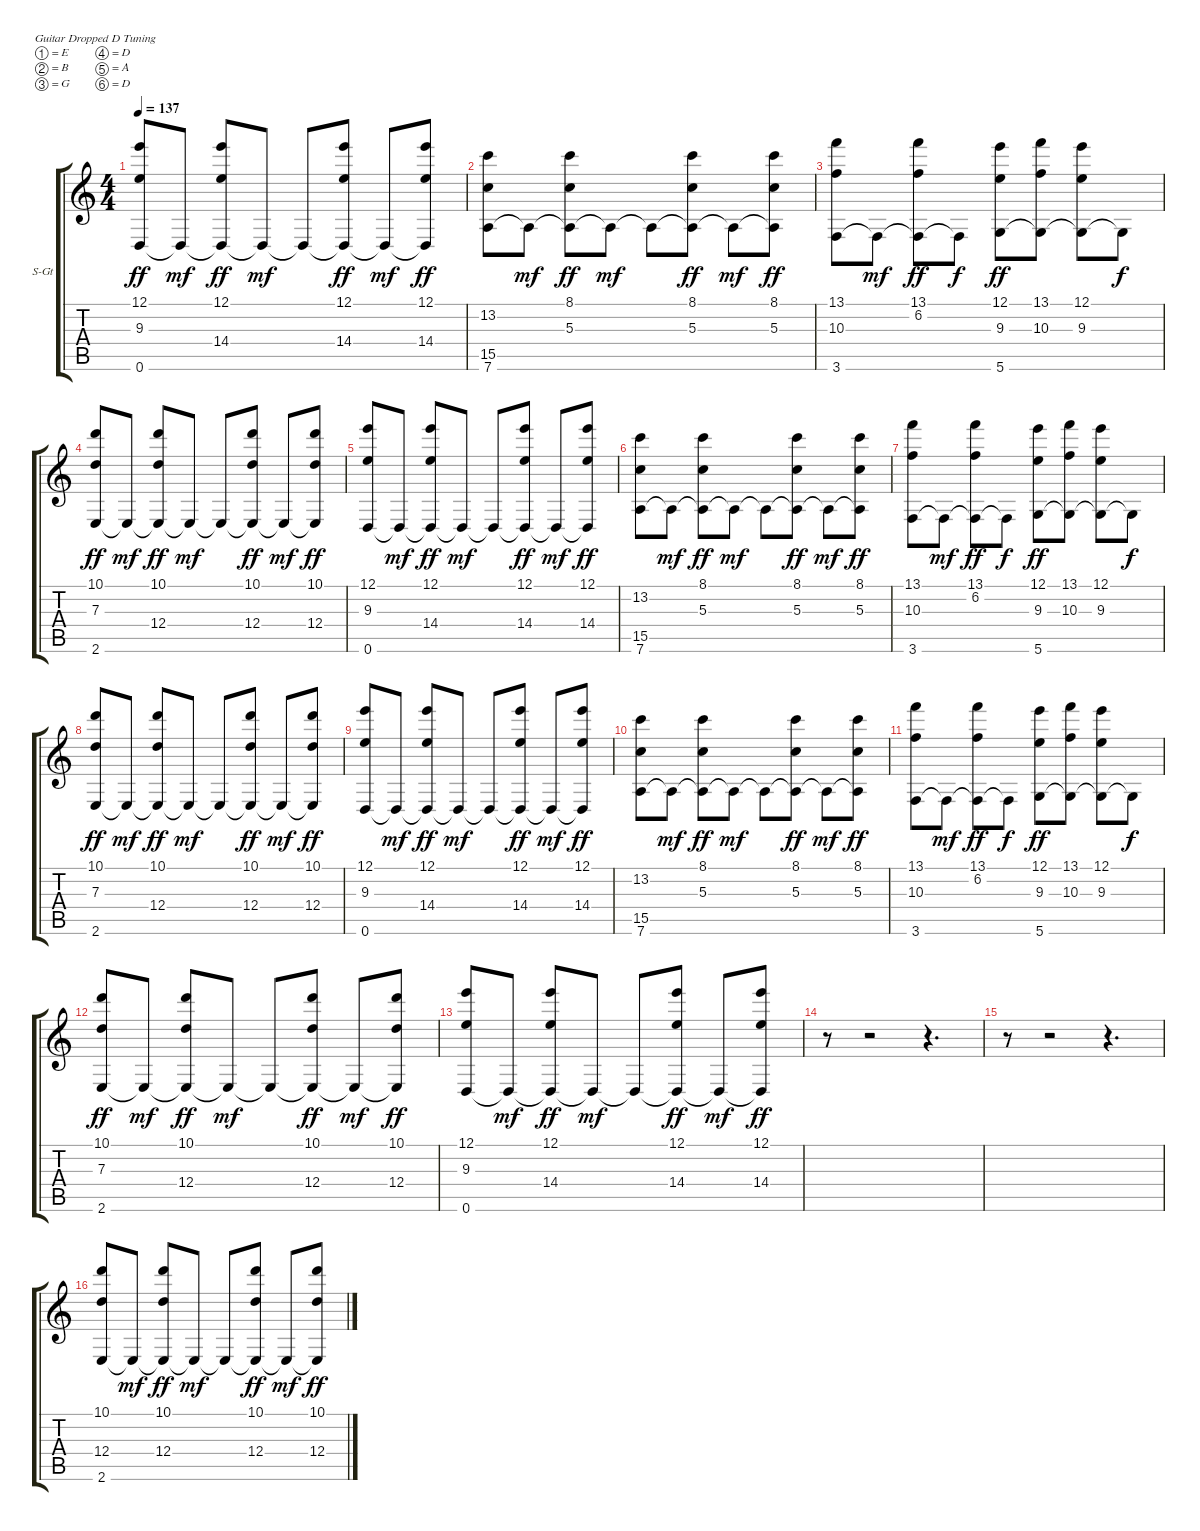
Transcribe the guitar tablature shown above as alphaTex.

\bracketExtendMode groupsimilarinstruments
\firstSystemTrackNameOrientation horizontal
\otherSystemsTrackNameOrientation horizontal
\track ("Keyboard (Christian)" "S-Gt") {instrument lead2sawtooth}
\staff {score tabs}
\tuning (E4 B3 G3 D3 A2 D2)
\displaytranspose 12
\ts (4 4)
\tempo 137
\clef g2
\ks c
(12.1 9.3 0.6).8{dy ff} 0.6{t}.8{dy mf} (12.1 14.4 0.6{t}).8{dy ff} 0.6{t}.8{dy mf} 0.6{t}.8 (12.1 14.4 0.6{t}).8{dy ff} 0.6{t}.8{dy mf} (12.1 14.4 0.6{t}).8{dy ff} |
(13.2 15.5 7.6).8 7.6{t}.8{dy mf} (8.1 5.3 7.6{t}).8{dy ff} 7.6{t}.8{dy mf} 7.6{t}.8 (8.1 5.3 7.6{t}).8{dy ff} 7.6{t}.8{dy mf} (8.1 5.3 7.6{t}).8{dy ff} |
(13.1 10.3 3.6).8 3.6{t}.8{dy mf} (13.1 6.2 3.6{t}).8{dy ff} 3.6{t}.8{dy f} (12.1 9.3 5.6).8{dy ff} (13.1 10.3 5.6{t}).8 (12.1 9.3 5.6{t}).8 5.6{t}.8{dy f} |
(10.1 7.3 2.6).8{dy ff} 2.6{t}.8{dy mf} (10.1 12.4 2.6{t}).8{dy ff} 2.6{t}.8{dy mf} 2.6{t}.8 (10.1 12.4 2.6{t}).8{dy ff} 2.6{t}.8{dy mf} (10.1 12.4 2.6{t}).8{dy ff} |
(12.1 9.3 0.6).8 0.6{t}.8{dy mf} (12.1 14.4 0.6{t}).8{dy ff} 0.6{t}.8{dy mf} 0.6{t}.8 (12.1 14.4 0.6{t}).8{dy ff} 0.6{t}.8{dy mf} (12.1 14.4 0.6{t}).8{dy ff} |
(13.2 15.5 7.6).8 7.6{t}.8{dy mf} (8.1 5.3 7.6{t}).8{dy ff} 7.6{t}.8{dy mf} 7.6{t}.8 (8.1 5.3 7.6{t}).8{dy ff} 7.6{t}.8{dy mf} (8.1 5.3 7.6{t}).8{dy ff} |
(13.1 10.3 3.6).8 3.6{t}.8{dy mf} (13.1 6.2 3.6{t}).8{dy ff} 3.6{t}.8{dy f} (12.1 9.3 5.6).8{dy ff} (13.1 10.3 5.6{t}).8 (12.1 9.3 5.6{t}).8 5.6{t}.8{dy f} |
(10.1 7.3 2.6).8{dy ff} 2.6{t}.8{dy mf} (10.1 12.4 2.6{t}).8{dy ff} 2.6{t}.8{dy mf} 2.6{t}.8 (10.1 12.4 2.6{t}).8{dy ff} 2.6{t}.8{dy mf} (10.1 12.4 2.6{t}).8{dy ff} |
(12.1 9.3 0.6).8 0.6{t}.8{dy mf} (12.1 14.4 0.6{t}).8{dy ff} 0.6{t}.8{dy mf} 0.6{t}.8 (12.1 14.4 0.6{t}).8{dy ff} 0.6{t}.8{dy mf} (12.1 14.4 0.6{t}).8{dy ff} |
(13.2 15.5 7.6).8 7.6{t}.8{dy mf} (8.1 5.3 7.6{t}).8{dy ff} 7.6{t}.8{dy mf} 7.6{t}.8 (8.1 5.3 7.6{t}).8{dy ff} 7.6{t}.8{dy mf} (8.1 5.3 7.6{t}).8{dy ff} |
(13.1 10.3 3.6).8 3.6{t}.8{dy mf} (13.1 6.2 3.6{t}).8{dy ff} 3.6{t}.8{dy f} (12.1 9.3 5.6).8{dy ff} (13.1 10.3 5.6{t}).8 (12.1 9.3 5.6{t}).8 5.6{t}.8{dy f} |
(10.1 7.3 2.6).8{dy ff} 2.6{t}.8{dy mf} (10.1 12.4 2.6{t}).8{dy ff} 2.6{t}.8{dy mf} 2.6{t}.8 (10.1 12.4 2.6{t}).8{dy ff} 2.6{t}.8{dy mf} (10.1 12.4 2.6{t}).8{dy ff} |
(12.1 9.3 0.6).8 0.6{t}.8{dy mf} (12.1 14.4 0.6{t}).8{dy ff} 0.6{t}.8{dy mf} 0.6{t}.8 (12.1 14.4 0.6{t}).8{dy ff} 0.6{t}.8{dy mf} (12.1 14.4 0.6{t}).8{dy ff} |
r.8 r.2 r.4{d} |
r.8 r.2 r.4{d} |
(10.1 12.4 2.6).8 2.6{t}.8{dy mf} (10.1 12.4 2.6{t}).8{dy ff} 2.6{t}.8{dy mf} 2.6{t}.8 (10.1 12.4 2.6{t}).8{dy ff} 2.6{t}.8{dy mf} (10.1 12.4 2.6{t}).8{dy ff}
